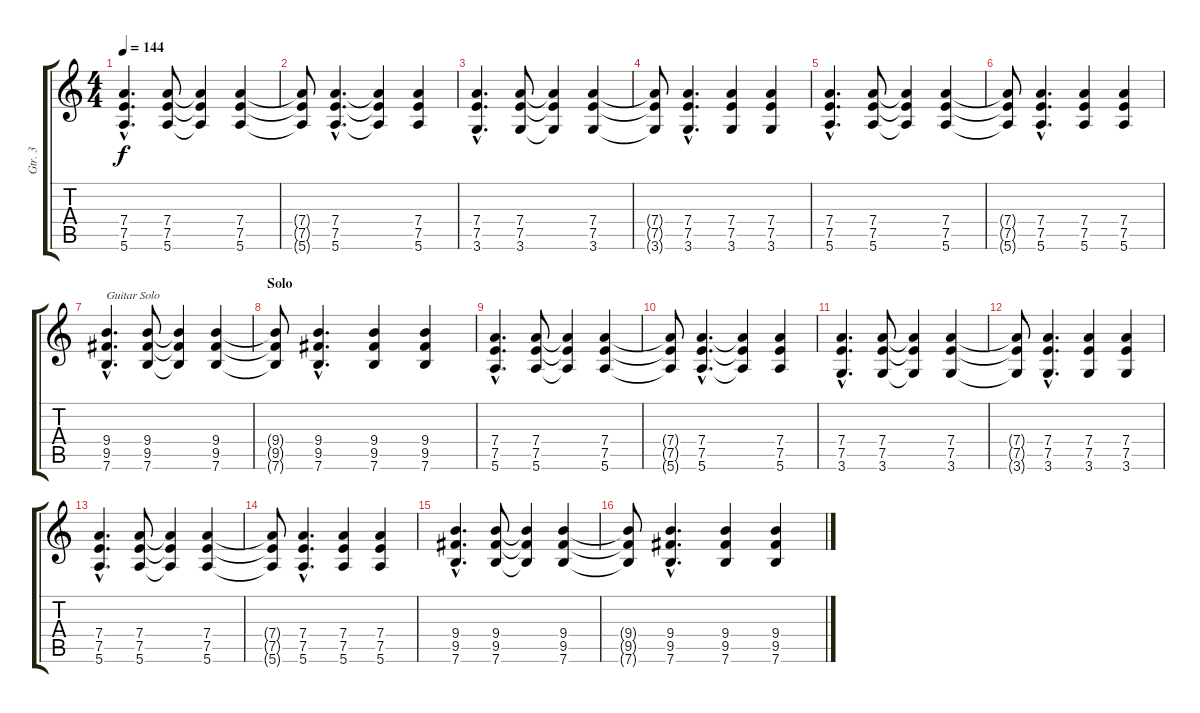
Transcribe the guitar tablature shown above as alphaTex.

\track ("Gtr. 3" "Gtr. 3") {instrument distortionguitar}
\staff {score tabs}
\tuning (E4 B3 G3 D3 A2 E2) {hide}
\ts (4 4)
\tempo 144
\clef g2
\ks c
(7.4{hac} 7.5{hac} 5.6{hac}).4{d dy f} (7.4 7.5 5.6).8 (7.4{t} 7.5{t} 5.6{t}).4 (7.4 7.5 5.6).4 |
(7.4{t} 7.5{t} 5.6{t}).8 (7.4{hac} 7.5{hac} 5.6{hac}).4{d} (7.4{t} 7.5{t} 5.6{t}).4 (7.4 7.5 5.6).4 |
(7.4{hac} 7.5{hac} 3.6{hac}).4{d} (7.4 7.5 3.6).8 (7.4{t} 7.5{t} 3.6{t}).4 (7.4 7.5 3.6).4 |
(7.4{t} 7.5{t} 3.6{t}).8 (7.4{hac} 7.5{hac} 3.6{hac}).4{d} (7.4 7.5 3.6).4 (7.4 7.5 3.6).4 |
(7.4{hac} 7.5{hac} 5.6{hac}).4{d} (7.4 7.5 5.6).8 (7.4{t} 7.5{t} 5.6{t}).4 (7.4 7.5 5.6).4 |
(7.4{t} 7.5{t} 5.6{t}).8 (7.4{hac} 7.5{hac} 5.6{hac}).4{d} (7.4 7.5 5.6).4 (7.4 7.5 5.6).4 |
(9.4{hac} 9.5{hac} 7.6{hac}).4{d txt "Guitar Solo"} (9.4 9.5 7.6).8 (9.4{t} 9.5{t} 7.6{t}).4 (9.4 9.5 7.6).4 |
\section ("" "Solo")
(9.4{t} 9.5{t} 7.6{t}).8 (9.4{hac} 9.5{hac} 7.6{hac}).4{d} (9.4 9.5 7.6).4 (9.4 9.5 7.6).4 |
(7.4{hac} 7.5{hac} 5.6{hac}).4{d} (7.4 7.5 5.6).8 (7.4{t} 7.5{t} 5.6{t}).4 (7.4 7.5 5.6).4 |
(7.4{t} 7.5{t} 5.6{t}).8 (7.4{hac} 7.5{hac} 5.6{hac}).4{d} (7.4{t} 7.5{t} 5.6{t}).4 (7.4 7.5 5.6).4 |
(7.4{hac} 7.5{hac} 3.6{hac}).4{d} (7.4 7.5 3.6).8 (7.4{t} 7.5{t} 3.6{t}).4 (7.4 7.5 3.6).4 |
(7.4{t} 7.5{t} 3.6{t}).8 (7.4{hac} 7.5{hac} 3.6{hac}).4{d} (7.4 7.5 3.6).4 (7.4 7.5 3.6).4 |
(7.4{hac} 7.5{hac} 5.6{hac}).4{d} (7.4 7.5 5.6).8 (7.4{t} 7.5{t} 5.6{t}).4 (7.4 7.5 5.6).4 |
(7.4{t} 7.5{t} 5.6{t}).8 (7.4{hac} 7.5{hac} 5.6{hac}).4{d} (7.4 7.5 5.6).4 (7.4 7.5 5.6).4 |
(9.4{hac} 9.5{hac} 7.6{hac}).4{d} (9.4 9.5 7.6).8 (9.4{t} 9.5{t} 7.6{t}).4 (9.4 9.5 7.6).4 |
(9.4{t} 9.5{t} 7.6{t}).8 (9.4{hac} 9.5{hac} 7.6{hac}).4{d} (9.4 9.5 7.6).4 (9.4 9.5 7.6).4
